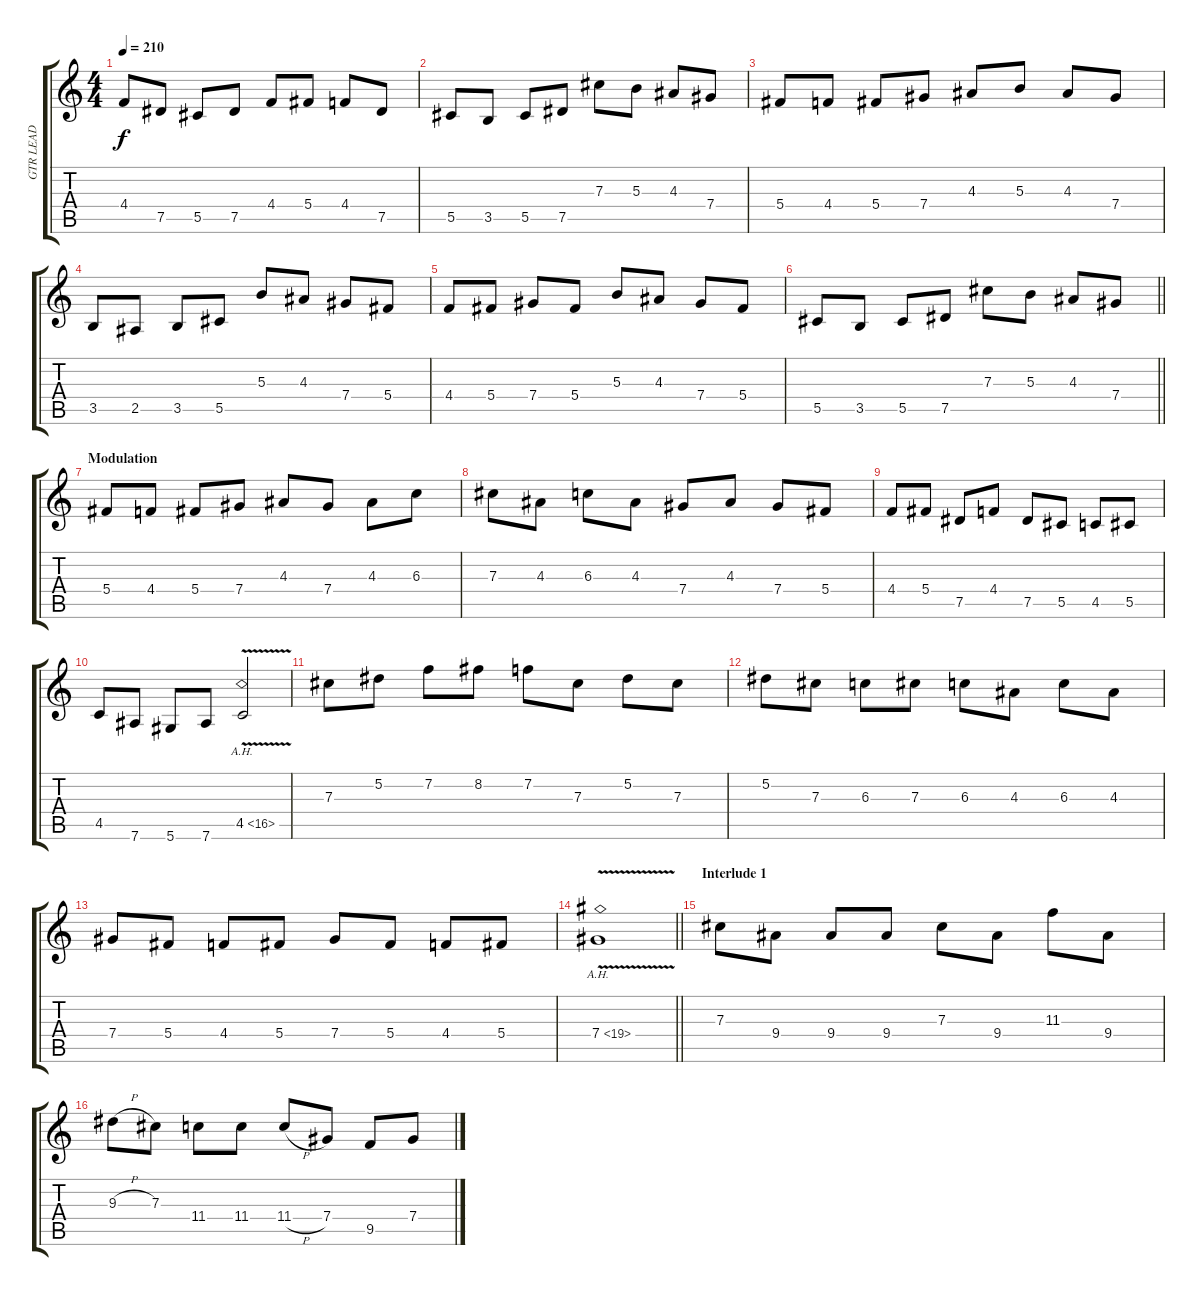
\track ("GTR LEAD" "GTR LEAD") {instrument overdrivenguitar}
\staff {score tabs}
\tuning (Eb4 Bb3 Gb3 Db3 Ab2 Eb2) {hide}
\ts (4 4)
\tempo 210
\clef g2
\ks c
4.4.8{dy f} 7.5.8 5.5.8 7.5.8 4.4.8 5.4.8 4.4.8 7.5.8 |
5.5.8 3.5.8 5.5.8 7.5.8 7.3.8 5.3.8 4.3.8 7.4.8 |
5.4.8 4.4.8 5.4.8 7.4.8 4.3.8 5.3.8 4.3.8 7.4.8 |
3.5.8 2.5.8 3.5.8 5.5.8 5.3.8 4.3.8 7.4.8 5.4.8 |
4.4.8 5.4.8 7.4.8 5.4.8 5.3.8 4.3.8 7.4.8 5.4.8 |
\barLineRight lightlight
5.5.8 3.5.8 5.5.8 7.5.8 7.3.8 5.3.8 4.3.8 7.4.8 |
\section ("" "Modulation")
5.4.8 4.4.8 5.4.8 7.4.8 4.3.8 7.4.8 4.3.8 6.3.8 |
7.3.8 4.3.8 6.3.8 4.3.8 7.4.8 4.3.8 7.4.8 5.4.8 |
4.4.8 5.4.8 7.5.8 4.4.8 7.5.8 5.5.8 4.5.8 5.5.8 |
4.5.8 7.6.8 5.6.8 7.6.8 4.5{ah 12 v}.2 |
7.3.8 5.2.8 7.2.8 8.2.8 7.2.8 7.3.8 5.2.8 7.3.8 |
5.2.8 7.3.8 6.3.8 7.3.8 6.3.8 4.3.8 6.3.8 4.3.8 |
7.4.8 5.4.8 4.4.8 5.4.8 7.4.8 5.4.8 4.4.8 5.4.8 |
\barLineRight lightlight
7.4{ah 12 v}.1 |
\section ("" "Interlude 1")
7.3.8 9.4.8 9.4.8 9.4.8 7.3.8 9.4.8 11.3.8 9.4.8 |
9.3{h}.8 7.3.8 11.4.8 11.4.8 11.4{h}.8 7.4.8 9.5.8 7.4.8
